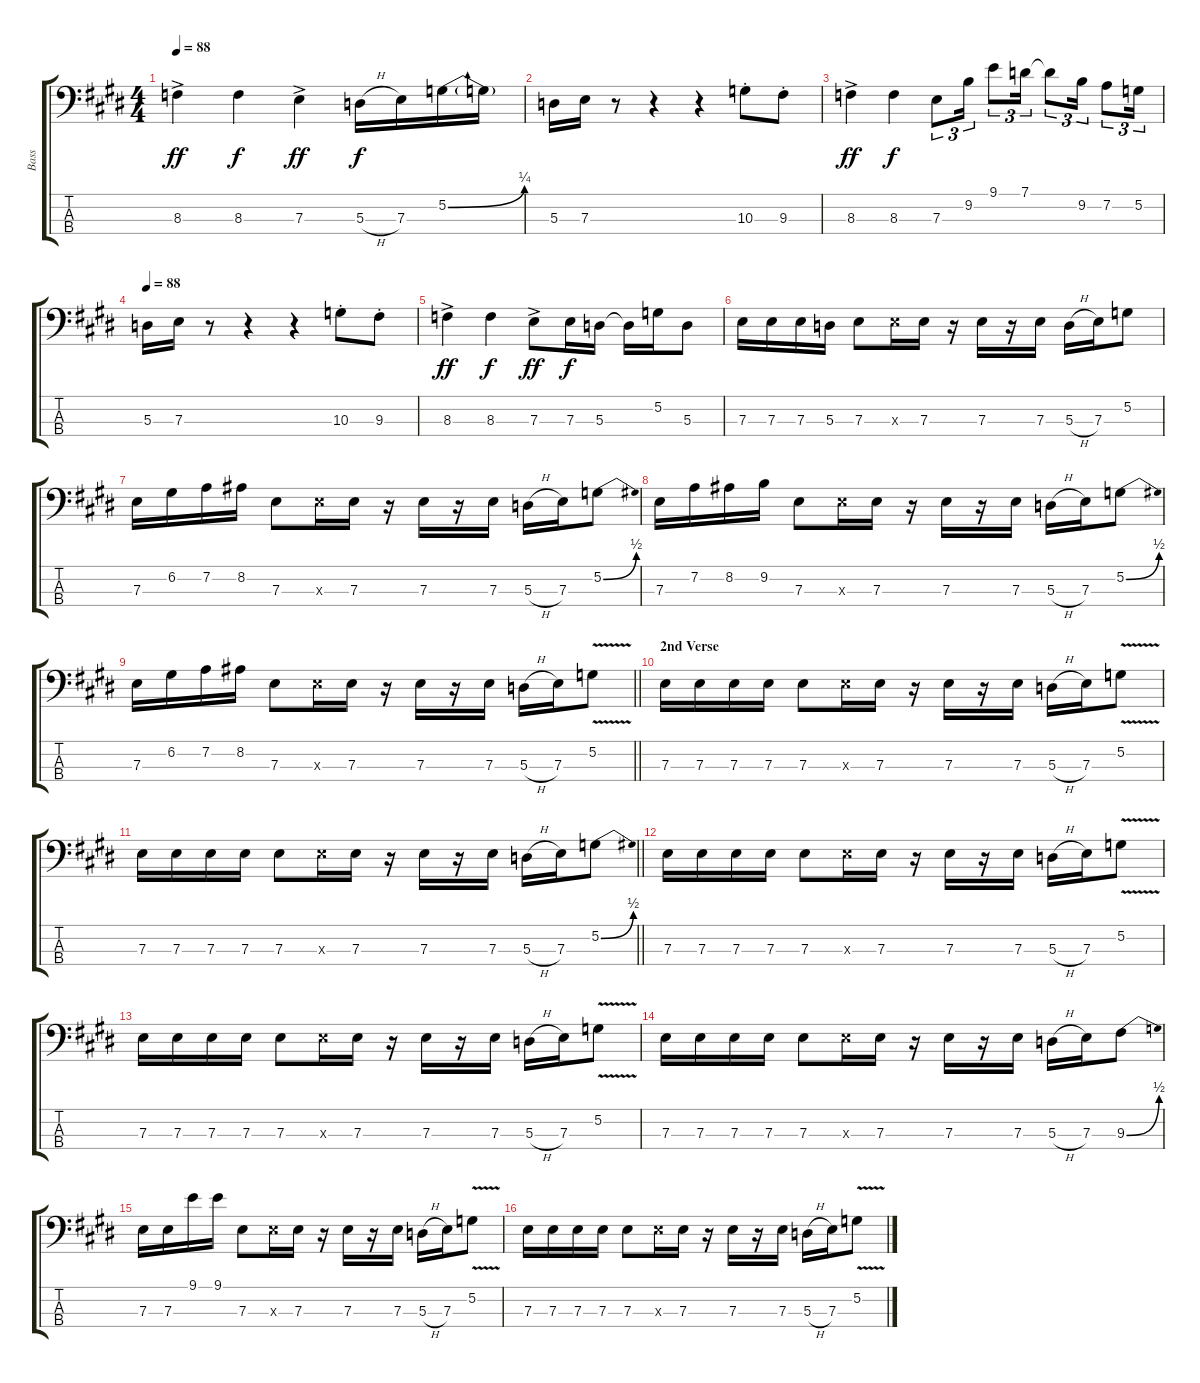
\track ("Bass" "Bass") {instrument electricbassfinger}
\staff {score tabs}
\tuning (G2 D2 A1 E1) {hide}
\ts (4 4)
\tempo 88
\clef f4
\ks e
8.3{ac}.4{dy ff} 8.3.4{dy f} 7.3{ac}.4{dy ff} 5.3{h}.16{dy f} 7.3.16 5.2{be (bend 0 0 60 1)}.16 5.2{t}.16 |
5.3.16 7.3.16 r.8 r.4 r.4 10.3{st}.8 9.3{st}.8 |
8.3{ac}.4{dy ff} 8.3.4{dy f} 7.3.8{tu (3 2)} 9.2.16{tu (3 2)} 9.1.8{tu (3 2)} 7.1.16{tu (3 2)} 7.1{t}.8{tu (3 2)} 9.2.16{tu (3 2)} 7.2.8{tu (3 2)} 5.2.16{tu (3 2)} |
\tempo 88
5.3.16 7.3.16 r.8 r.4 r.4 10.3{st}.8 9.3{st}.8 |
8.3{ac}.4{dy ff} 8.3.4{dy f} 7.3{ac}.8{dy ff} 7.3.16{dy f} 5.3.16 5.3{t}.16 5.2.16 5.3.8 |
7.3.16 7.3.16 7.3.16 5.3.16 7.3.8 7.3{x}.16 7.3.16 r.16 7.3.16 r.16 7.3.16 5.3{h}.16 7.3.16 5.2.8 |
7.3.16 6.2.16 7.2.16 8.2.16 7.3.8 7.3{x}.16 7.3.16 r.16 7.3.16 r.16 7.3.16 5.3{h}.16 7.3.16 5.2{be (bend 0 0 60 2)}.8 |
7.3.16 7.2.16 8.2.16 9.2.16 7.3.8 7.3{x}.16 7.3.16 r.16 7.3.16 r.16 7.3.16 5.3{h}.16 7.3.16 5.2{be (bend 0 0 60 2)}.8 |
\barLineRight lightlight
7.3.16 6.2.16 7.2.16 8.2.16 7.3.8 7.3{x}.16 7.3.16 r.16 7.3.16 r.16 7.3.16 5.3{h}.16 7.3.16 5.2{v}.8 |
\section ("" "2nd Verse")
7.3.16 7.3.16 7.3.16 7.3.16 7.3.8 7.3{x}.16 7.3.16 r.16 7.3.16 r.16 7.3.16 5.3{h}.16 7.3.16 5.2{v}.8 |
\barLineRight lightlight
7.3.16 7.3.16 7.3.16 7.3.16 7.3.8 7.3{x}.16 7.3.16 r.16 7.3.16 r.16 7.3.16 5.3{h}.16 7.3.16 5.2{be (bend 0 0 60 2)}.8 |
7.3.16 7.3.16 7.3.16 7.3.16 7.3.8 7.3{x}.16 7.3.16 r.16 7.3.16 r.16 7.3.16 5.3{h}.16 7.3.16 5.2{v}.8 |
7.3.16 7.3.16 7.3.16 7.3.16 7.3.8 7.3{x}.16 7.3.16 r.16 7.3.16 r.16 7.3.16 5.3{h}.16 7.3.16 5.2{v}.8 |
7.3.16 7.3.16 7.3.16 7.3.16 7.3.8 7.3{x}.16 7.3.16 r.16 7.3.16 r.16 7.3.16 5.3{h}.16 7.3.16 9.3{be (bend 0 0 60 2)}.8 |
7.3.16 7.3.16 9.1.16 9.1.16 7.3.8 7.3{x}.16 7.3.16 r.16 7.3.16 r.16 7.3.16 5.3{h}.16 7.3.16 5.2{v}.8 |
7.3.16 7.3.16 7.3.16 7.3.16 7.3.8 7.3{x}.16 7.3.16 r.16 7.3.16 r.16 7.3.16 5.3{h}.16 7.3.16 5.2{v}.8
